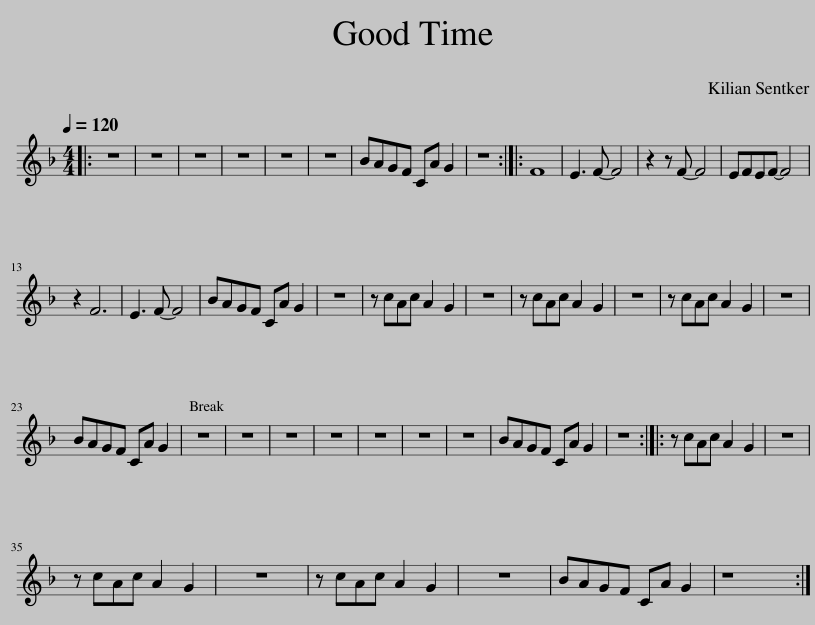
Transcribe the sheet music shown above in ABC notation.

X:1
L:1/8
Q:1/4=120
M:4/4
I:linebreak $
K:none
V:1 treble transpose=-2
V:1
[K:F]|: z8 | z8 | z8 | z8 | z8 | %5
 z8 | BAGF CA G2 | z8 :: F8 | E3 F- F4 | %10
 z2 z F- F4 | EFEF- F4 |$ z2 F6 | E3 F- F4 | BAGF CA G2 | %15
 z8 | z cAc A2 G2 | z8 | z cAc A2 G2 | z8 | %20
 z cAc A2 G2 | z8 |$ BAGF CA G2 | z8 | z8 | %25
 z8 | z8 | z8 | z8 | z8 | %30
 BAGF CA G2 | z8 :: z cAc A2 G2 | z8 |$ z cAc A2 G2 | %35
 z8 | z cAc A2 G2 | z8 | BAGF CA G2 | z8 :| %40
